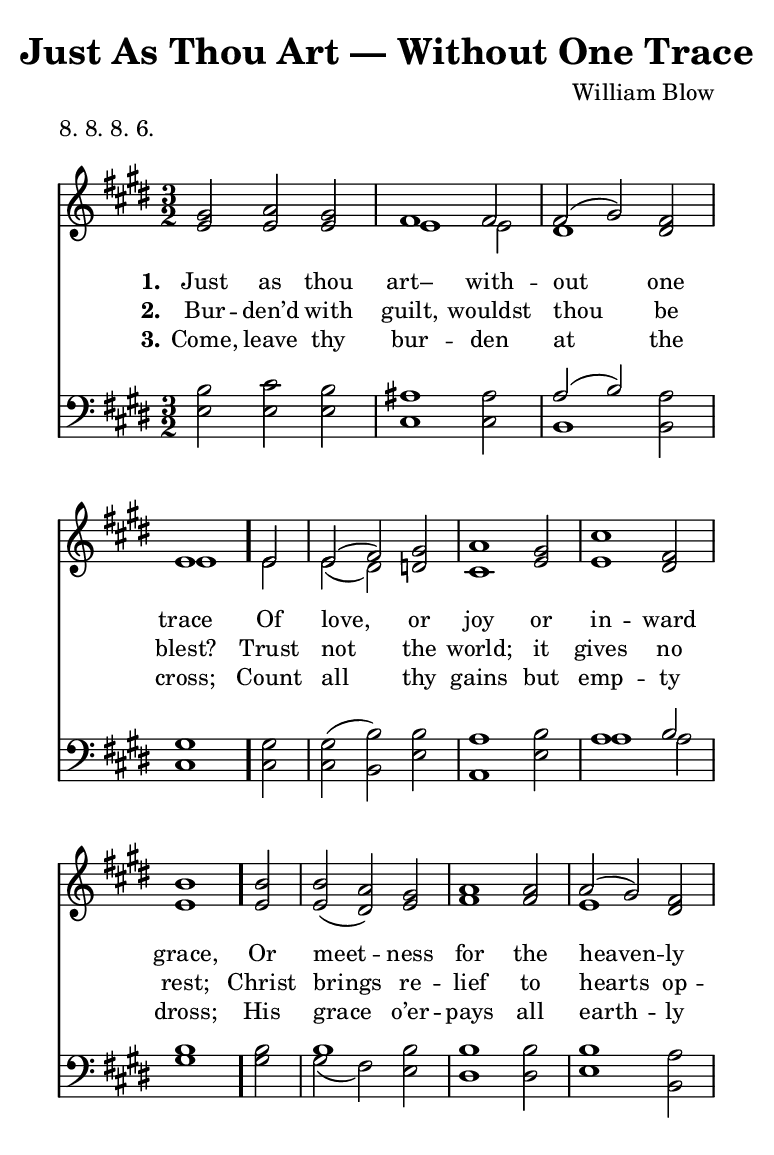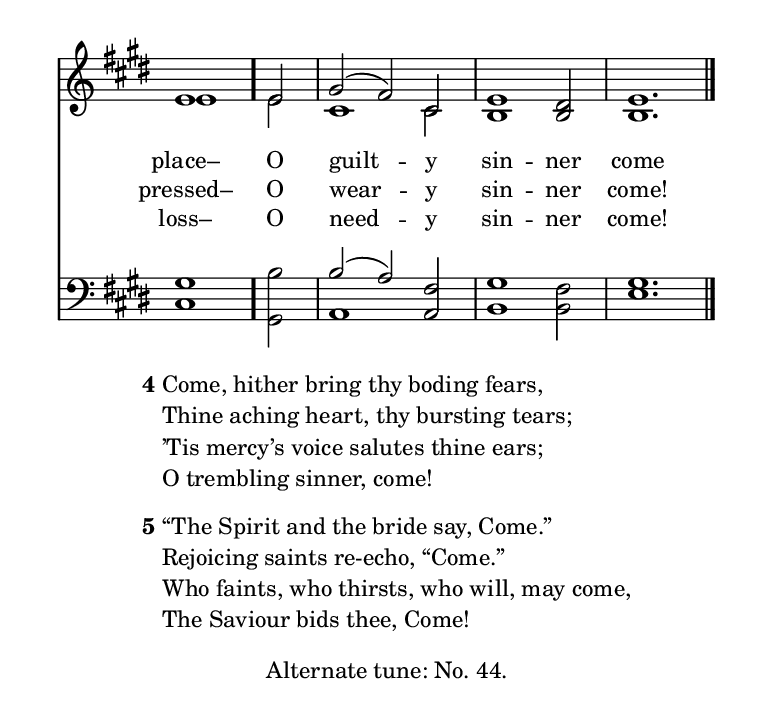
\include "common/global.ily"
\paper {
  \include "common/paper.ily"
  ragged-bottom = ##t
  ragged-last-bottom = ##t
  systems-per-page = ##f
  %page-count = ##f
}

\header{
  hymnnumber = "85"
  title = "Just As Thou Art — Without One Trace"
  tunename = "St. Agnes — Blow"
  meter = "8. 8. 8. 6."
  %poet = ""
  composer = "William Blow"
  %copyright = ""
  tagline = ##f
}

% for fermata in MIDI
ta = { \tempo 2=90 }
tb = { \tempo 2=45 }

patternAA = { c2 c2 c2 | c1 c2 | c2( c2) c2 | c1 }
patternAB = { c2 c2 c2 | c1 c2 | c1      c2 | c1 }

patternBA = { c2 | c2( c2) c2 | c1 c2 | c1      c2 | c1 }
patternBB = { c2 | c2( c2) c2 | c1 c2 | c2( c2) c2 | c1 }
patternBC = { c2 | c1      c2 | c1 c2 | c1      c2 | c1 }

patternCA = { c2 | c2( c2) c2 | c1 c2 | c1. }
patternCB = { c2 | c1      c2 | c1 c2 | c1. }

global = {
  \include "common/overrides.ily"
  \override Staff.TimeSignature.style = #'numbered
  \time 3/2
  \override Score.MetronomeMark.transparent = ##t % hide all fermata changes too
  \ta
  \key e \major
  %\partial 4
  \autoBeamOff
}

notesSoprano = {
\global
\relative c'' {

  \changePitch \patternAA { gis a gis | fis fis | fis gis fis | e }
  \changePitch \patternBA { e | e fis gis | a gis | cis fis, | b }
  \changePitch \patternBB { b | b a gis | a a | a gis fis | e }
  \changePitch \patternCA { e | gis fis cis | e dis | e }

  \bar "|."

}
}

notesAlto = {
\global
\relative e' {

  \changePitch \patternAB { e e e | e e | dis dis | e }
  \changePitch \patternBA { e | e dis d | cis e | e dis | e }
  \changePitch \patternBA { e | e dis e | fis fis | e dis | e }
  \changePitch \patternCB { e | cis cis | b b | b }

}
}

notesTenor = {
\global
\relative a {

  \changePitch \patternAA { b cis b | ais ais | a b a | gis }
  \changePitch \patternBA { gis | gis b b | a b | a b | b }
  \changePitch \patternBC { b | b b | b b | b a | gis }
  \changePitch \patternCA { b | b a fis | gis fis | gis }

}
}

notesBass = {
\global
\relative f {

  \changePitch \patternAB { e e e | cis cis | b b | cis }
  \changePitch \patternBA { cis | cis b e | a, e' | a a | gis }
  \changePitch \patternBA { gis | gis fis e | dis dis | e b | cis }
  \changePitch \patternCB { gis | a a | b b | e }

}
}

wordsA = \lyricmode {
\set stanza = "1."

Just as thou art– with -- out one trace \bar "."
Of love, or joy or in -- ward grace, \bar "."
Or meet -- ness for the heaven -- ly place– \bar "."
O guilt -- y sin -- ner come ! \bar "."

}

wordsB = \lyricmode {
\set stanza = "2."

Bur -- den’d with guilt, wouldst thou be blest?
Trust not the world; it gives no rest;
Christ brings re -- lief to hearts op -- pressed–
O wear -- y sin -- ner come!

}

wordsC = \lyricmode {
\set stanza = "3."

Come, leave thy bur -- den at the cross;
Count all thy gains but emp -- ty dross;
His grace o’er -- pays all earth -- ly loss–
O need -- y sin -- ner come!

}

wordsD = \markuplist {

\line { Come, hither bring thy boding fears, }
\line { Thine aching heart, thy bursting tears; }
\line { ’Tis mercy’s voice salutes thine ears; }
\line { O trembling sinner, come! }

}

wordsE = \markuplist {

\line { “The Spirit and the bride say, Come.” }
\line { Rejoicing saints re-echo, “Come.” }
\line { Who faints, who thirsts, who will, may come, }
\line { The Saviour bids thee, Come! }

}

\score {
  \context ChoirStaff <<
    \context Staff = upper <<
      \set Staff.autoBeaming = ##f
      \set ChoirStaff.systemStartDelimiter = #'SystemStartBar
      \set ChoirStaff.printPartCombineTexts = ##f
      \partcombine #'(2 . 9) \notesSoprano \notesAlto
      \context NullVoice = sopranos { \voiceOne << \notesSoprano >> }
      \context NullVoice = altos { \voiceTwo << \notesAlto >> }
      \context Lyrics = one   \lyricsto sopranos \wordsA
      \context Lyrics = two   \lyricsto sopranos \wordsB
      \context Lyrics = three \lyricsto sopranos \wordsC
    >>
    \context Staff = men <<
      \set Staff.autoBeaming = ##f
      \clef bass
      \set ChoirStaff.printPartCombineTexts = ##f
      \partcombine #'(2 . 9) \notesTenor \notesBass
      \context NullVoice = tenors { \voiceOne << \notesTenor >> }
      \context NullVoice = basses { \voiceTwo << \notesBass >> }
    >>
  >>
  \layout {
    \include "common/layout.ily"
  }
  \midi{
    \include "common/midi.ily"
  }
}

\noPageBreak

\markup { \fill-line { \column {
  \raise #3
  \line{ \bold 4 \column { \wordsD } } \combine \null \vspace #0.4
  \line{ \bold 5 \column { \wordsE } } %\combine \null \vspace #0.4
} } }

\noPageBreak

\markup { \vspace #2 \fill-line { \raise #2 \line { Alternate tune: No. 44. } } }

\version "2.19.49"  % necessary for upgrading to future LilyPond versions.

% vi:set et ts=2 sw=2 ai nocindent syntax=lilypond:
